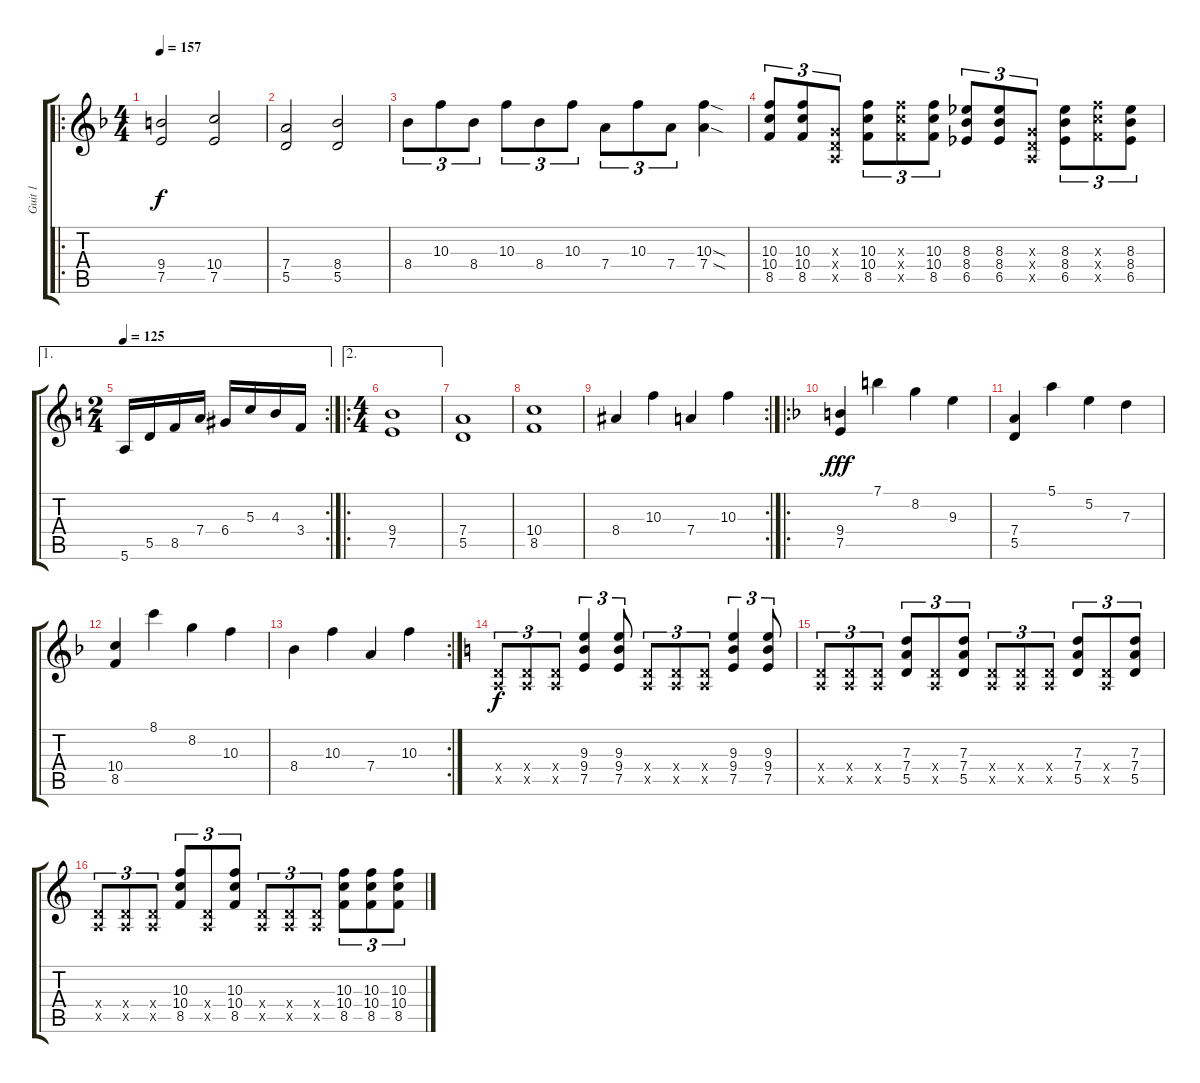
\track ("Guit 1" "Guit 1") {instrument distortionguitar}
\staff {score tabs}
\tuning (E4 B3 G3 D3 A2 E2) {hide}
\ro
\ts (4 4)
\tempo 157
\clef g2
\ks f
(9.4 7.5).2{dy f} (10.4 7.5).2 |
(7.4 5.5).2 (8.4 5.5).2 |
8.4.8{tu (3 2)} 10.3.8{tu (3 2)} 8.4.8{tu (3 2)} 10.3.8{tu (3 2)} 8.4.8{tu (3 2)} 10.3.8{tu (3 2)} 7.4.8{tu (3 2)} 10.3.8{tu (3 2)} 7.4.8{tu (3 2)} (10.3{sod} 7.4{sod}).4 |
(10.3 10.4 8.5).8{tu (3 2)} (10.3 10.4 8.5).8{tu (3 2)} (0.3{x} 0.4{x} 0.5{x}).8{tu (3 2)} (10.3 10.4 8.5).8{tu (3 2)} (10.3{x} 10.4{x} 8.5{x}).8{tu (3 2)} (10.3 10.4 8.5).8{tu (3 2)} (8.3 8.4 6.5).8{tu (3 2)} (8.3 8.4 6.5).8{tu (3 2)} (0.3{x} 0.4{x} 0.5{x}).8{tu (3 2)} (8.3 8.4 6.5).8{tu (3 2)} (10.3{x} 10.4{x} 8.5{x}).8{tu (3 2)} (8.3 8.4 6.5).8{tu (3 2)} |
\ae 1
\rc 2
\ts (2 4)
\tempo 125
\ks c
5.6.16 5.5.16 8.5.16 7.4.16 6.4.16 5.3.16 4.3.16 3.4.16 |
\ae 2
\ro
\ts (4 4)
(9.4 7.5).1 |
(7.4 5.5).1 |
(10.4 8.5).1 |
\rc 2
8.4.4 10.3.4 7.4.4 10.3.4 |
\ro
\ks f
(9.4 7.5).4{dy fff} 7.1.4 8.2.4 9.3.4 |
(7.4 5.5).4 5.1.4 5.2.4 7.3.4 |
(10.4 8.5).4 8.1.4 8.2.4 10.3.4 |
\rc 2
8.4.4 10.3.4 7.4.4 10.3.4 |
\ks c
(0.4{x} 0.5{x}).8{tu (3 2) dy f} (0.4{x} 0.5{x}).8{tu (3 2)} (0.4{x} 0.5{x}).8{tu (3 2)} (9.3 9.4 7.5).4{tu (3 2)} (9.3 9.4 7.5).8{tu (3 2)} (0.4{x} 0.5{x}).8{tu (3 2)} (0.4{x} 0.5{x}).8{tu (3 2)} (0.4{x} 0.5{x}).8{tu (3 2)} (9.3 9.4 7.5).4{tu (3 2)} (9.3 9.4 7.5).8{tu (3 2)} |
(0.4{x} 0.5{x}).8{tu (3 2)} (0.4{x} 0.5{x}).8{tu (3 2)} (0.4{x} 0.5{x}).8{tu (3 2)} (7.3 7.4 5.5).8{tu (3 2)} (0.4{x} 0.5{x}).8{tu (3 2)} (7.3 7.4 5.5).8{tu (3 2)} (0.4{x} 0.5{x}).8{tu (3 2)} (0.4{x} 0.5{x}).8{tu (3 2)} (0.4{x} 0.5{x}).8{tu (3 2)} (7.3 7.4 5.5).8{tu (3 2)} (0.4{x} 0.5{x}).8{tu (3 2)} (7.3 7.4 5.5).8{tu (3 2)} |
(0.4{x} 0.5{x}).8{tu (3 2)} (0.4{x} 0.5{x}).8{tu (3 2)} (0.4{x} 0.5{x}).8{tu (3 2)} (10.3 10.4 8.5).8{tu (3 2)} (0.4{x} 0.5{x}).8{tu (3 2)} (10.3 10.4 8.5).8{tu (3 2)} (0.4{x} 0.5{x}).8{tu (3 2)} (0.4{x} 0.5{x}).8{tu (3 2)} (0.4{x} 0.5{x}).8{tu (3 2)} (10.3 10.4 8.5).8{tu (3 2)} (10.3 10.4 8.5).8{tu (3 2)} (10.3 10.4 8.5).8{tu (3 2)}
